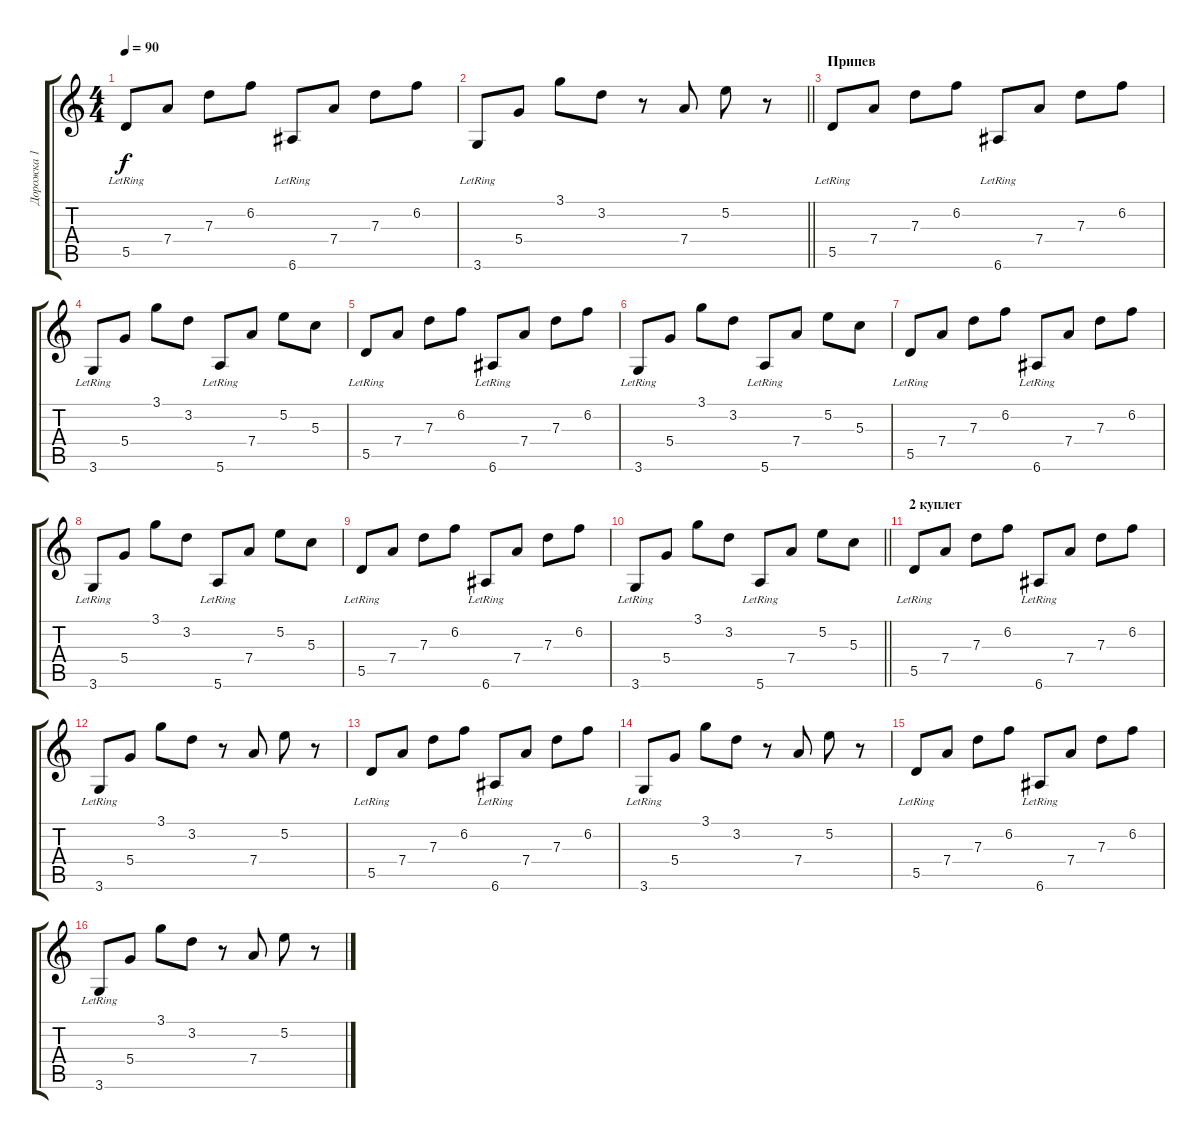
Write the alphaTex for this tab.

\track ("Дорожка 1" "Дорожка 1") {instrument acousticguitarsteel}
\staff {score tabs}
\tuning (E4 B3 G3 D3 A2 E2) {hide}
\ts (4 4)
\tempo 90
\clef g2
\ks c
5.5{lr}.8{dy f} 7.4.8 7.3.8 6.2.8 6.6{lr}.8 7.4.8 7.3.8 6.2.8 |
\barLineRight lightlight
3.6{lr}.8 5.4.8 3.1.8 3.2.8 r.8 7.4.8 5.2.8 r.8 |
\section ("" "Припев")
5.5{lr}.8 7.4.8 7.3.8 6.2.8 6.6{lr}.8 7.4.8 7.3.8 6.2.8 |
3.6{lr}.8 5.4.8 3.1.8 3.2.8 5.6{lr}.8 7.4.8 5.2.8 5.3.8 |
5.5{lr}.8 7.4.8 7.3.8 6.2.8 6.6{lr}.8 7.4.8 7.3.8 6.2.8 |
3.6{lr}.8 5.4.8 3.1.8 3.2.8 5.6{lr}.8 7.4.8 5.2.8 5.3.8 |
5.5{lr}.8 7.4.8 7.3.8 6.2.8 6.6{lr}.8 7.4.8 7.3.8 6.2.8 |
3.6{lr}.8 5.4.8 3.1.8 3.2.8 5.6{lr}.8 7.4.8 5.2.8 5.3.8 |
5.5{lr}.8 7.4.8 7.3.8 6.2.8 6.6{lr}.8 7.4.8 7.3.8 6.2.8 |
\barLineRight lightlight
3.6{lr}.8 5.4.8 3.1.8 3.2.8 5.6{lr}.8 7.4.8 5.2.8 5.3.8 |
\section ("" "2 куплет")
5.5{lr}.8 7.4.8 7.3.8 6.2.8 6.6{lr}.8 7.4.8 7.3.8 6.2.8 |
3.6{lr}.8 5.4.8 3.1.8 3.2.8 r.8 7.4.8 5.2.8 r.8 |
5.5{lr}.8 7.4.8 7.3.8 6.2.8 6.6{lr}.8 7.4.8 7.3.8 6.2.8 |
3.6{lr}.8 5.4.8 3.1.8 3.2.8 r.8 7.4.8 5.2.8 r.8 |
5.5{lr}.8 7.4.8 7.3.8 6.2.8 6.6{lr}.8 7.4.8 7.3.8 6.2.8 |
3.6{lr}.8 5.4.8 3.1.8 3.2.8 r.8 7.4.8 5.2.8 r.8
